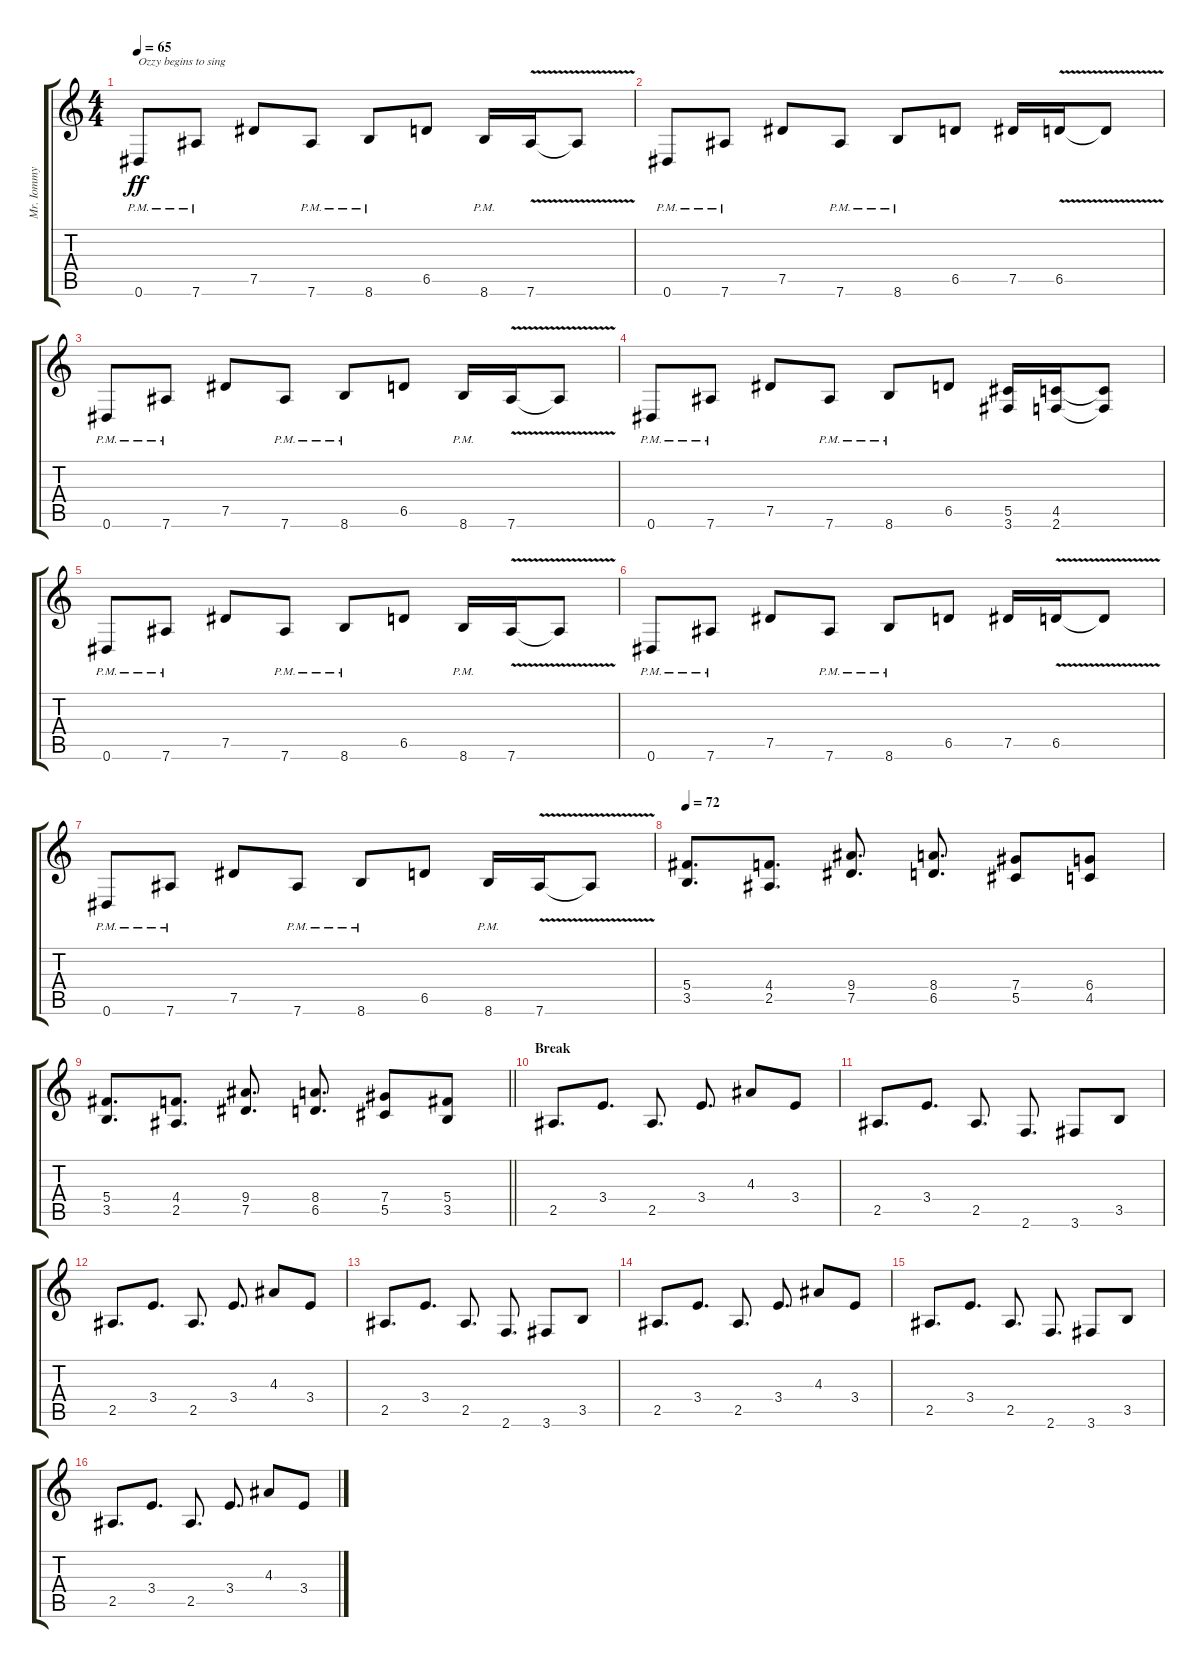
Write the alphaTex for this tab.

\track ("Mr. Iommy" "Mr. Iommy") {instrument distortionguitar}
\staff {score tabs}
\tuning (Eb4 Bb3 Gb3 Db3 Ab2 Eb2) {hide}
\ts (4 4)
\tempo 65
\clef g2
\ks c
0.6{pm}.8{txt "Ozzy begins to sing" dy ff} 7.6{pm}.8 7.5.8 7.6{pm}.8 8.6{pm}.8 6.5.8 8.6{pm}.16 7.6{v}.16 7.6{t}.8 |
0.6{pm}.8 7.6{pm}.8 7.5.8 7.6{pm}.8 8.6{pm}.8 6.5.8 7.5.16 6.5{v}.16 6.5{t}.8 |
0.6{pm}.8 7.6{pm}.8 7.5.8 7.6{pm}.8 8.6{pm}.8 6.5.8 8.6{pm}.16 7.6{v}.16 7.6{t}.8 |
0.6{pm}.8 7.6{pm}.8 7.5.8 7.6{pm}.8 8.6{pm}.8 6.5.8 (5.5 3.6).16 (4.5 2.6).16 (4.5{t} 2.6{t}).8 |
0.6{pm}.8 7.6{pm}.8 7.5.8 7.6{pm}.8 8.6{pm}.8 6.5.8 8.6{pm}.16 7.6{v}.16 7.6{t}.8 |
0.6{pm}.8 7.6{pm}.8 7.5.8 7.6{pm}.8 8.6{pm}.8 6.5.8 7.5.16 6.5{v}.16 6.5{t}.8 |
0.6{pm}.8 7.6{pm}.8 7.5.8 7.6{pm}.8 8.6{pm}.8 6.5.8 8.6{pm}.16 7.6{v}.16 7.6{t}.8 |
\tempo 72
(5.4 3.5).8{d} (4.4 2.5).8{d} (9.4 7.5).8{d} (8.4 6.5).8{d} (7.4 5.5).8 (6.4 4.5).8 |
\barLineRight lightlight
(5.4 3.5).8{d} (4.4 2.5).8{d} (9.4 7.5).8{d} (8.4 6.5).8{d} (7.4 5.5).8 (5.4 3.5).8 |
\section ("" "Break")
2.5.8{d} 3.4.8{d} 2.5.8{d} 3.4.8{d} 4.3.8 3.4.8 |
2.5.8{d} 3.4.8{d} 2.5.8{d} 2.6.8{d} 3.6.8 3.5.8 |
2.5.8{d} 3.4.8{d} 2.5.8{d} 3.4.8{d} 4.3.8 3.4.8 |
2.5.8{d} 3.4.8{d} 2.5.8{d} 2.6.8{d} 3.6.8 3.5.8 |
2.5.8{d} 3.4.8{d} 2.5.8{d} 3.4.8{d} 4.3.8 3.4.8 |
2.5.8{d} 3.4.8{d} 2.5.8{d} 2.6.8{d} 3.6.8 3.5.8 |
2.5.8{d} 3.4.8{d} 2.5.8{d} 3.4.8{d} 4.3.8 3.4.8
